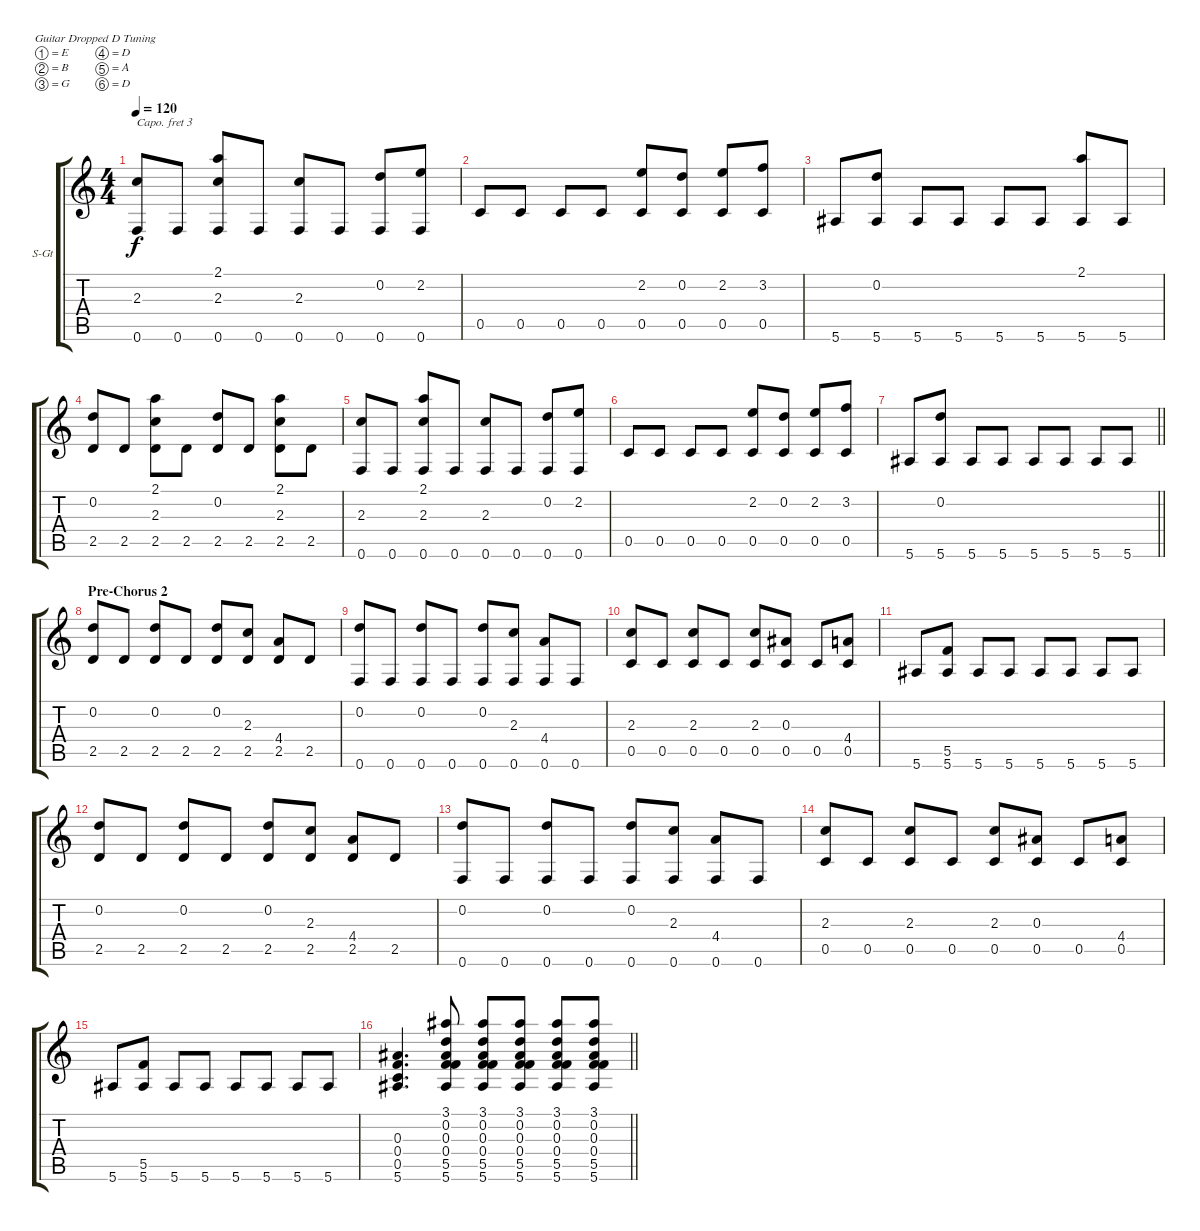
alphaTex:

\bracketExtendMode groupsimilarinstruments
\firstSystemTrackNameOrientation horizontal
\otherSystemsTrackNameOrientation horizontal
\track ("Track 1" "S-Gt") {instrument acousticguitarsteel}
\staff {score tabs}
\capo 3
\tuning (E4 B3 G3 D3 A2 D2)
\ts (4 4)
\tempo 120
\clef g2
\ks c
(2.3 0.6).8{dy f} 0.6.8 (2.1 2.3 0.6).8 0.6.8 (2.3 0.6).8 0.6.8 (0.2 0.6).8 (2.2 0.6).8 |
0.5.8 0.5.8 0.5.8 0.5.8 (2.2 0.5).8 (0.2 0.5).8 (2.2 0.5).8 (3.2 0.5).8 |
5.6.8 (0.2 5.6).8 5.6.8 5.6.8 5.6.8 5.6.8 (2.1 5.6).8 5.6.8 |
(0.2 2.5).8 2.5.8 (2.1 2.3 2.5).8 2.5.8 (0.2 2.5).8 2.5.8 (2.1 2.3 2.5).8 2.5.8 |
(2.3 0.6).8 0.6.8 (2.1 2.3 0.6).8 0.6.8 (2.3 0.6).8 0.6.8 (0.2 0.6).8 (2.2 0.6).8 |
0.5.8 0.5.8 0.5.8 0.5.8 (2.2 0.5).8 (0.2 0.5).8 (2.2 0.5).8 (3.2 0.5).8 |
\barLineRight lightlight
5.6.8 (0.2 5.6).8 5.6.8 5.6.8 5.6.8 5.6.8 5.6.8 5.6.8 |
\section ("" "Pre-Chorus 2")
(0.2 2.5).8 2.5.8 (0.2 2.5).8 2.5.8 (0.2 2.5).8 (2.3 2.5).8 (4.4 2.5).8 2.5.8 |
(0.2 0.6).8 0.6.8 (0.2 0.6).8 0.6.8 (0.2 0.6).8 (2.3 0.6).8 (4.4 0.6).8 0.6.8 |
(2.3 0.5).8 0.5.8 (2.3 0.5).8 0.5.8 (2.3 0.5).8 (0.3 0.5).8 0.5.8 (4.4 0.5).8 |
5.6.8 (5.5 5.6).8 5.6.8 5.6.8 5.6.8 5.6.8 5.6.8 5.6.8 |
(0.2 2.5).8 2.5.8 (0.2 2.5).8 2.5.8 (0.2 2.5).8 (2.3 2.5).8 (4.4 2.5).8 2.5.8 |
(0.2 0.6).8 0.6.8 (0.2 0.6).8 0.6.8 (0.2 0.6).8 (2.3 0.6).8 (4.4 0.6).8 0.6.8 |
(2.3 0.5).8 0.5.8 (2.3 0.5).8 0.5.8 (2.3 0.5).8 (0.3 0.5).8 0.5.8 (4.4 0.5).8 |
5.6.8 (5.5 5.6).8 5.6.8 5.6.8 5.6.8 5.6.8 5.6.8 5.6.8 |
\barLineRight lightlight
(0.3 0.4 0.5 5.6).4{d} (3.1 0.2 0.3 0.4 5.5 5.6).8 (3.1 0.2 0.3 0.4 5.5 5.6).8 (3.1 0.2 0.3 0.4 5.5 5.6).8 (3.1 0.2 0.3 0.4 5.5 5.6).8 (3.1 0.2 0.3 0.4 5.5 5.6).8
